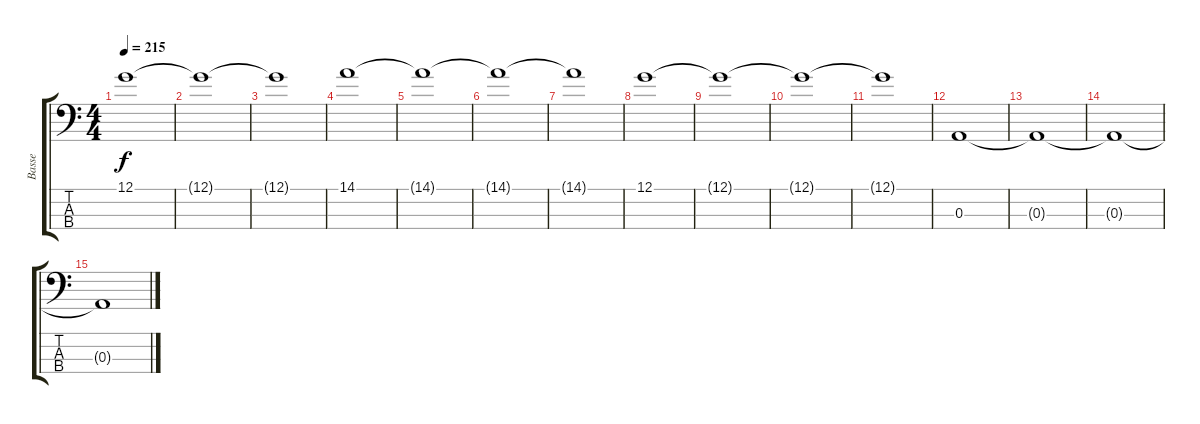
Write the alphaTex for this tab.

\track ("Basse" "Basse") {instrument electricbassfinger}
\staff {score tabs}
\tuning (G2 D2 A1 E1) {hide}
\ts (4 4)
\tempo 215
\clef f4
\ks c
12.1{t}.1{dy f} |
12.1{t}.1 |
12.1{t}.1 |
14.1.1 |
14.1{t}.1 |
14.1{t}.1 |
14.1{t}.1 |
12.1.1 |
12.1{t}.1 |
12.1{t}.1 |
12.1{t}.1 |
0.3.1 |
0.3{t}.1 |
0.3{t}.1 |
0.3{t}.1
